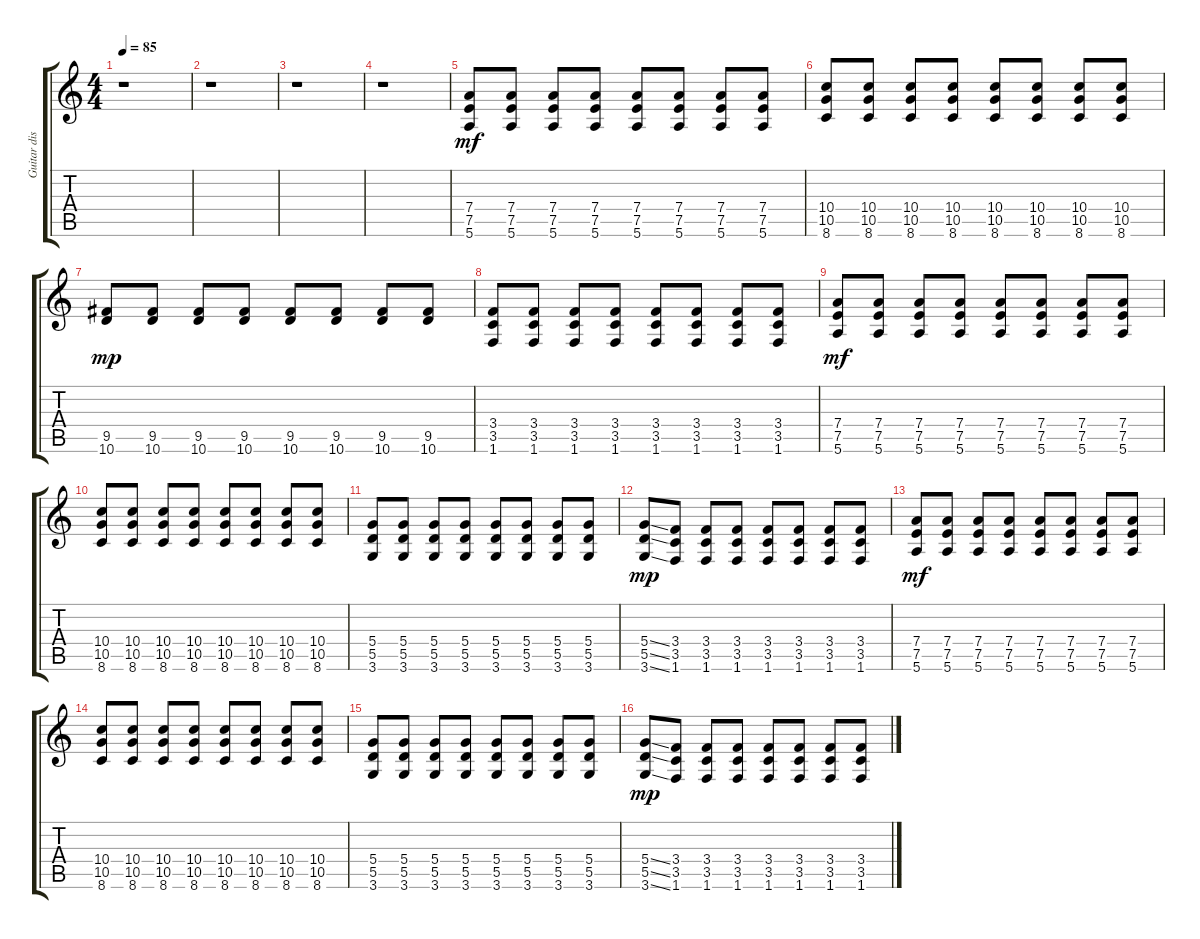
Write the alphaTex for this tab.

\track ("Guitar disto" "Guitar dis") {instrument overdrivenguitar}
\staff {score tabs}
\tuning (E4 B3 G3 D3 A2 E2) {hide}
\ts (4 4)
\tempo 85
\clef g2
\ks c
r.1{dy mp} |
r.1 |
r.1 |
r.1 |
(7.4 7.5 5.6).8{dy mf} (7.4 7.5 5.6).8 (7.4 7.5 5.6).8 (7.4 7.5 5.6).8 (7.4 7.5 5.6).8 (7.4 7.5 5.6).8 (7.4 7.5 5.6).8 (7.4 7.5 5.6).8 |
(10.4 10.5 8.6).8 (10.4 10.5 8.6).8 (10.4 10.5 8.6).8 (10.4 10.5 8.6).8 (10.4 10.5 8.6).8 (10.4 10.5 8.6).8 (10.4 10.5 8.6).8 (10.4 10.5 8.6).8 |
(9.5 10.6).8{dy mp} (9.5 10.6).8 (9.5 10.6).8 (9.5 10.6).8 (9.5 10.6).8 (9.5 10.6).8 (9.5 10.6).8 (9.5 10.6).8 |
(3.4 3.5 1.6).8 (3.4 3.5 1.6).8 (3.4 3.5 1.6).8 (3.4 3.5 1.6).8 (3.4 3.5 1.6).8 (3.4 3.5 1.6).8 (3.4 3.5 1.6).8 (3.4 3.5 1.6).8 |
(7.4 7.5 5.6).8{dy mf} (7.4 7.5 5.6).8 (7.4 7.5 5.6).8 (7.4 7.5 5.6).8 (7.4 7.5 5.6).8 (7.4 7.5 5.6).8 (7.4 7.5 5.6).8 (7.4 7.5 5.6).8 |
(10.4 10.5 8.6).8 (10.4 10.5 8.6).8 (10.4 10.5 8.6).8 (10.4 10.5 8.6).8 (10.4 10.5 8.6).8 (10.4 10.5 8.6).8 (10.4 10.5 8.6).8 (10.4 10.5 8.6).8 |
(5.4 5.5 3.6).8 (5.4 5.5 3.6).8 (5.4 5.5 3.6).8 (5.4 5.5 3.6).8 (5.4 5.5 3.6).8 (5.4 5.5 3.6).8 (5.4 5.5 3.6).8 (5.4 5.5 3.6).8 |
(5.4{ss} 5.5{ss} 3.6{ss}).8{dy mp} (3.4 3.5 1.6).8 (3.4 3.5 1.6).8 (3.4 3.5 1.6).8 (3.4 3.5 1.6).8 (3.4 3.5 1.6).8 (3.4 3.5 1.6).8 (3.4 3.5 1.6).8 |
(7.4 7.5 5.6).8{dy mf} (7.4 7.5 5.6).8 (7.4 7.5 5.6).8 (7.4 7.5 5.6).8 (7.4 7.5 5.6).8 (7.4 7.5 5.6).8 (7.4 7.5 5.6).8 (7.4 7.5 5.6).8 |
(10.4 10.5 8.6).8 (10.4 10.5 8.6).8 (10.4 10.5 8.6).8 (10.4 10.5 8.6).8 (10.4 10.5 8.6).8 (10.4 10.5 8.6).8 (10.4 10.5 8.6).8 (10.4 10.5 8.6).8 |
(5.4 5.5 3.6).8 (5.4 5.5 3.6).8 (5.4 5.5 3.6).8 (5.4 5.5 3.6).8 (5.4 5.5 3.6).8 (5.4 5.5 3.6).8 (5.4 5.5 3.6).8 (5.4 5.5 3.6).8 |
(5.4{ss} 5.5{ss} 3.6{ss}).8{dy mp} (3.4 3.5 1.6).8 (3.4 3.5 1.6).8 (3.4 3.5 1.6).8 (3.4 3.5 1.6).8 (3.4 3.5 1.6).8 (3.4 3.5 1.6).8 (3.4 3.5 1.6).8
